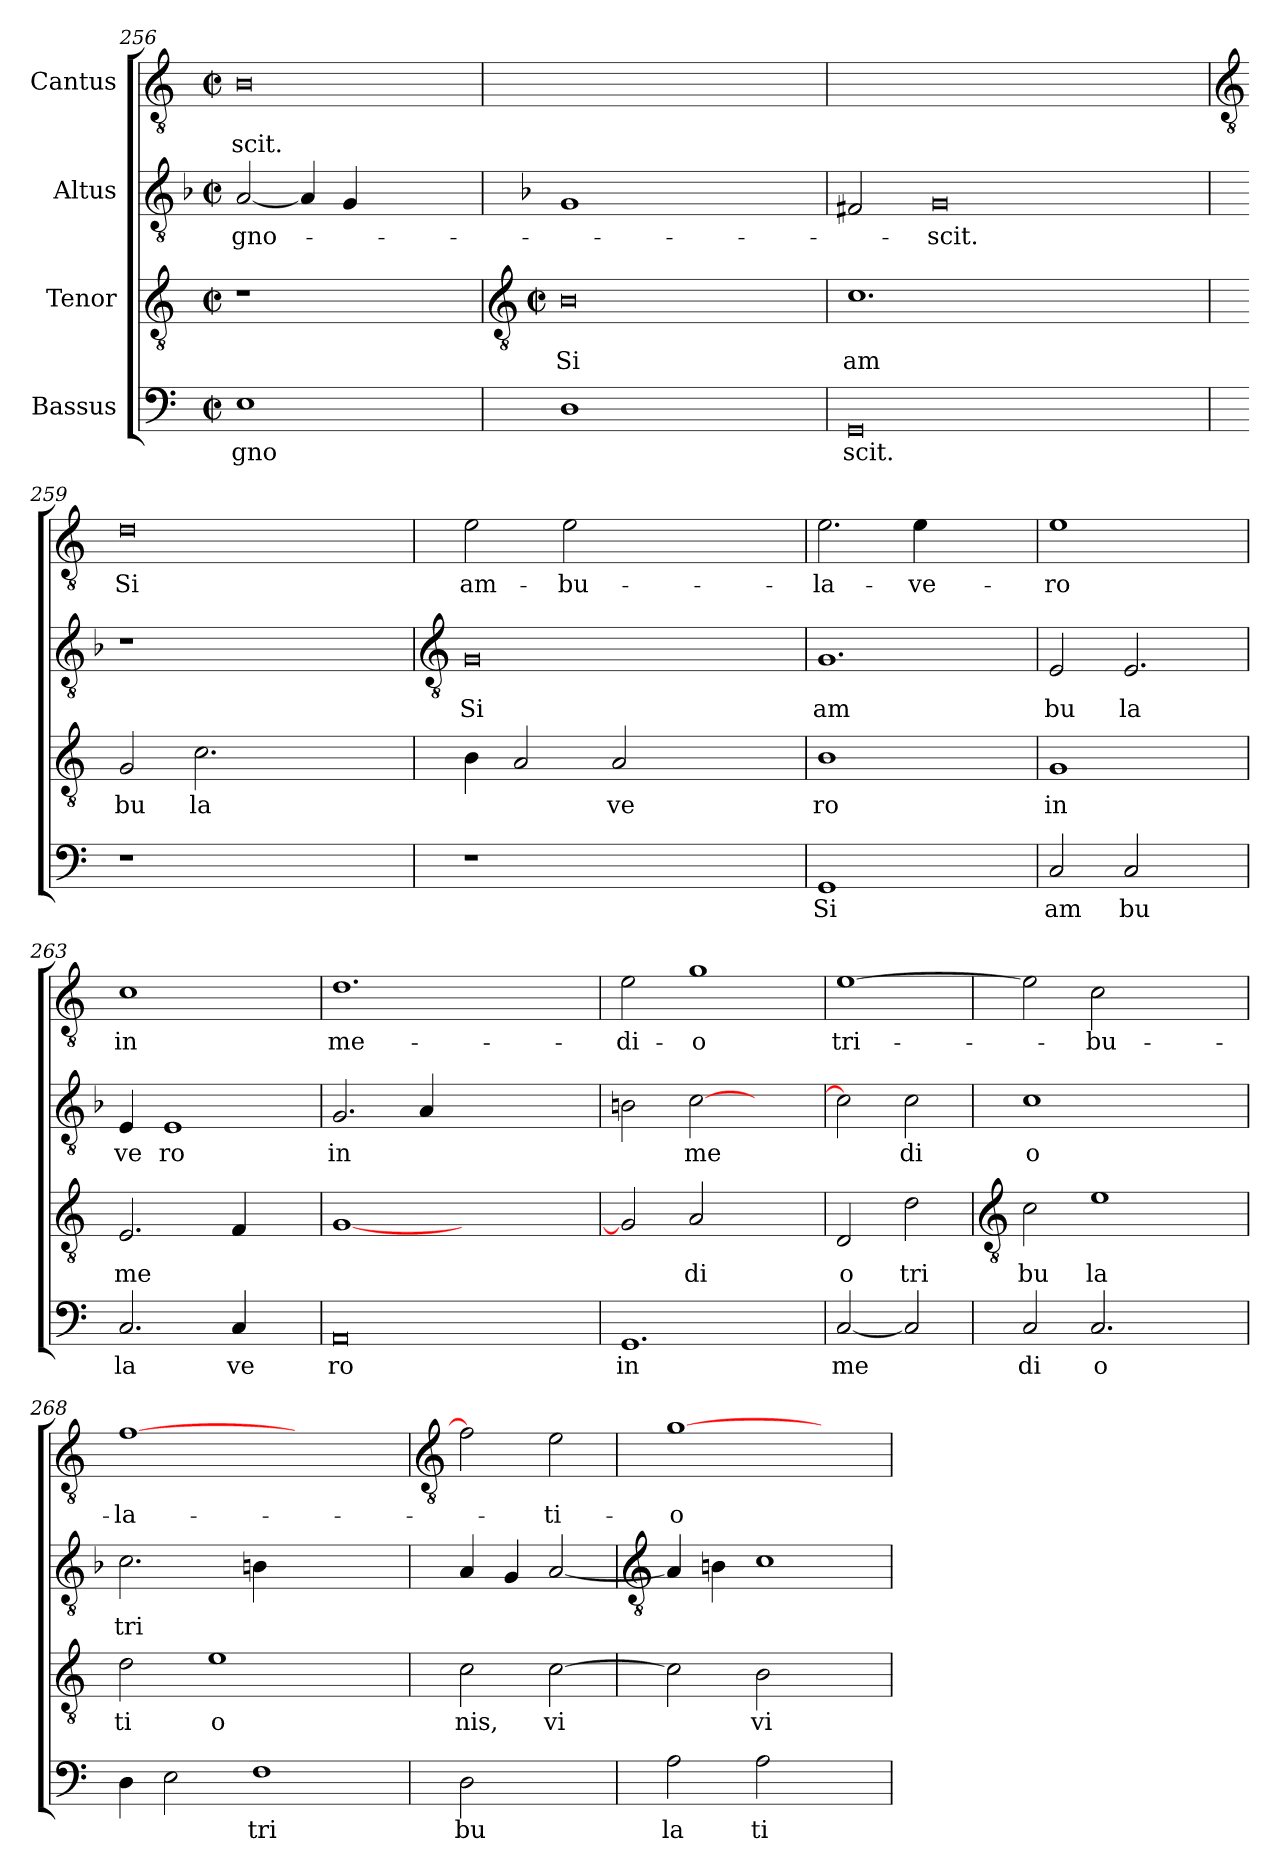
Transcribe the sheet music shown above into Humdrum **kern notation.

**kern	**text	**kern	**text	**kern	**text	**kern	**text
*part4	*part4	*part3	*part3	*part2	*part2	*part1	*part1
*staff4	*staff4	*staff3	*staff3	*staff2	*staff2	*staff1	*staff1
*I"Bassus	*	*I"Tenor	*	*I"Altus	*	*I"Cantus	*
*clefF4	*	*clefGv2	*	*clefGv2	*	*clefGv2	*
*k[]	*	*k[]	*	*k[b-]	*	*k[]	*
*C:	*	*C:	*	*F:	*	*C:	*
*M2/2	*	*M2/2	*	*M2/2	*	*M2/2	*
*met(c|)	*	*met(c|)	*	*met(c|)	*	*met(c|)	*
=256	=256	=256	=256	=256	=256	=256	=256
!	!LO:LY:b	!	!	!	!LO:LY:b	!	!LO:LY:b
1E	gno	1r	.	[2A/	-gno-	0B	scit.
.	.	.	.	4A/]	.	.	.
.	.	.	.	4G/	.	.	.
1ryy	.	1ryy	.	1ryy	.	.	.
!!LO:LB:g=z
=257	=257	=257	=257	=257	=257	=257	=257
*	*	*clefGv2	*	*	*	*	*
*	*	*k[]	*	*	*	*	*
*	*	*C:	*	*	*	*	*
*	*	*M2/2	*	*	*	*	*
*	*	*met(c|)	*	*	*	*	*
!	!	!	!LO:LY:b	!	!	!	!
1D	.	0B	Si	1G	.	4ryy	.
.	.	.	.	.	.	4ryy	.
.	.	.	.	.	.	4ryy	.
.	.	.	.	.	.	4ryy	.
1ryy	.	.	.	1ryy	.	1ryy	.
=258	=258	=258	=258	=258	=258	=258	=258
!	!LO:LY:b	!	!LO:LY:b	!	!	!	!
0GG	scit.	1.c	am	2F#X/	.	4ryy	.
.	.	.	.	.	.	4ryy	.
!	!	!	!	!	!LO:LY:b	!	!
.	.	.	.	0G	-scit.	4ryy	.
.	.	.	.	.	.	4ryy	.
.	.	.	.	.	.	1.ryy	.
.	.	1ryy	.	.	.	.	.
2ryy	.	.	.	.	.	.	.
!!LO:LB:g=z
=259	=259	=259	=259	=259	=259	=259	=259
*	*	*	*	*	*	*clefGv2	*
!	!	!	!LO:LY:b	!	!	!	!LO:LY:b
1r	.	2G/	bu	1r	.	0d	Si
!	!	!	!LO:LY:b	!	!	!	!
.	.	2.c\	la	.	.	.	.
1ryy	.	.	.	1ryy	.	.	.
.	.	2.ryy	.	.	.	.	.
!!LO:LB:g=z
=260	=260	=260	=260	=260	=260	=260	=260
*	*	*	*	*clefGv2	*	*	*
!	!	!	!	!	!LO:LY:b	!	!LO:LY:b
1r	.	4B\	.	0G	Si	2e\	am-
.	.	2A/	.	.	.	.	.
!	!	!	!	!	!	!	!LO:LY:b
.	.	.	.	.	.	2e\	-bu-
!	!	!	!LO:LY:b	!	!	!	!
.	.	2A/	ve	.	.	.	.
1ryy	.	.	.	.	.	1ryy	.
.	.	2.ryy	.	.	.	.	.
=261	=261	=261	=261	=261	=261	=261	=261
!	!LO:LY:b	!	!LO:LY:b	!	!LO:LY:b	!	!LO:LY:b
1GG	Si	1B	ro	1.G	am	2.e\	-la-
!	!	!	!	!	!	!	!LO:LY:b
.	.	.	.	.	.	4e\	-ve-
2ryy	.	2ryy	.	.	.	2ryy	.
=262	=262	=262	=262	=262	=262	=262	=262
!	!LO:LY:b	!	!LO:LY:b	!	!LO:LY:b	!	!LO:LY:b
2C/	am	1G	in	2E/	bu	1e	-ro
!	!LO:LY:b	!	!	!	!LO:LY:b	!	!
2C/	bu	.	.	2.E/	la	.	.
4ryy	.	4ryy	.	.	.	4ryy	.
=263	=263	=263	=263	=263	=263	=263	=263
!	!LO:LY:b	!	!LO:LY:b	!	!LO:LY:b	!	!LO:LY:b
2.C/	la	2.E/	me	4E/	ve	1c	in
!	!	!	!	!	!LO:LY:b	!	!
.	.	.	.	1E	ro	.	.
!	!LO:LY:b	!	!	!	!	!	!
4C/	ve	4F/	.	.	.	.	.
4ryy	.	4ryy	.	.	.	4ryy	.
=264	=264	=264	=264	=264	=264	=264	=264
!	!LO:LY:b	!	!	!	!LO:LY:b	!	!LO:LY:b
0AA	ro	[1G	.	2.G/	in	1.d	me-
.	.	.	.	4A/	.	.	.
.	.	1ryy	.	1ryy	.	.	.
.	.	.	.	.	.	2ryy	.
=265	=265	=265	=265	=265	=265	=265	=265
!	!LO:LY:b	!	!	!	!	!	!LO:LY:b
1.GG	in	2G/]	.	2Bn\	.	2e\	-di-
!	!	!	!LO:LY:b	!	!LO:LY:b	!	!LO:LY:b
.	.	2A/	di	[2c\	me	1g	-o
.	.	2ryy	.	2ryy	.	.	.
=266	=266	=266	=266	=266	=266	=266	=266
!	!LO:LY:b	!	!LO:LY:b	!	!	!	!LO:LY:b
[2C/	me	2D/	o	2c\]	.	[1e	tri-
!	!	!	!LO:LY:b	!	!LO:LY:b	!	!
2C/]	.	2d\	tri	2c\	di	.	.
!!LO:LB:g=z
=267	=267	=267	=267	=267	=267	=267	=267
*	*	*clefGv2	*	*	*	*	*
!	!LO:LY:b	!	!LO:LY:b	!	!LO:LY:b	!	!
2C/	di	2c\	bu	1c	o	2e\]	.
!	!LO:LY:b	!	!LO:LY:b	!	!	!	!LO:LY:b
2.C/	o	1e	la	.	.	2c\	-bu-
.	.	.	.	2ryy	.	2ryy	.
4ryy	.	.	.	.	.	.	.
=268	=268	=268	=268	=268	=268	=268	=268
!	!	!	!LO:LY:b	!	!LO:LY:b	!	!LO:LY:b
4D\	.	2d\	ti	2.c\	tri	[1f	-la-
2E\	.	.	.	.	.	.	.
!	!	!	!LO:LY:b	!	!	!	!
.	.	1e	o	.	.	.	.
!	!LO:LY:b	!	!	!	!	!	!
1F	tri	.	.	4Bn\	.	.	.
.	.	.	.	2.ryy	.	2.ryy	.
.	.	4ryy	.	.	.	.	.
!!LO:LB:g=z
=269	=269	=269	=269	=269	=269	=269	=269
*	*	*	*	*	*	*clefGv2	*
!	!LO:LY:b	!	!LO:LY:b	!	!	!	!
2D\	bu	2c\	nis,	4A/	.	2f\]	.
.	.	.	.	4G/	.	.	.
!	!	!	!LO:LY:b	!	!	!	!LO:LY:b
2ryy	.	[2c\	vi	[2A/	.	2e\	-ti-
!!LO:LB:g=z
=269A	=269A	=269A	=269A	=269A	=269A	=269A	=269A
*	*	*	*	*clefGv2	*	*	*
!	!LO:LY:b	!	!	!	!	!	!LO:LY:b
2A\	la	2c\]	.	4A/]	.	[1g	-o-
.	.	.	.	4Bn\	.	.	.
!	!LO:LY:b	!	!LO:LY:b	!	!	!	!
2A\	ti	2B\	vi	1c	.	.	.
2ryy	.	2ryy	.	.	.	2ryy	.
=	=	=	=	=	=	=	=
*-	*-	*-	*-	*-	*-	*-	*-
